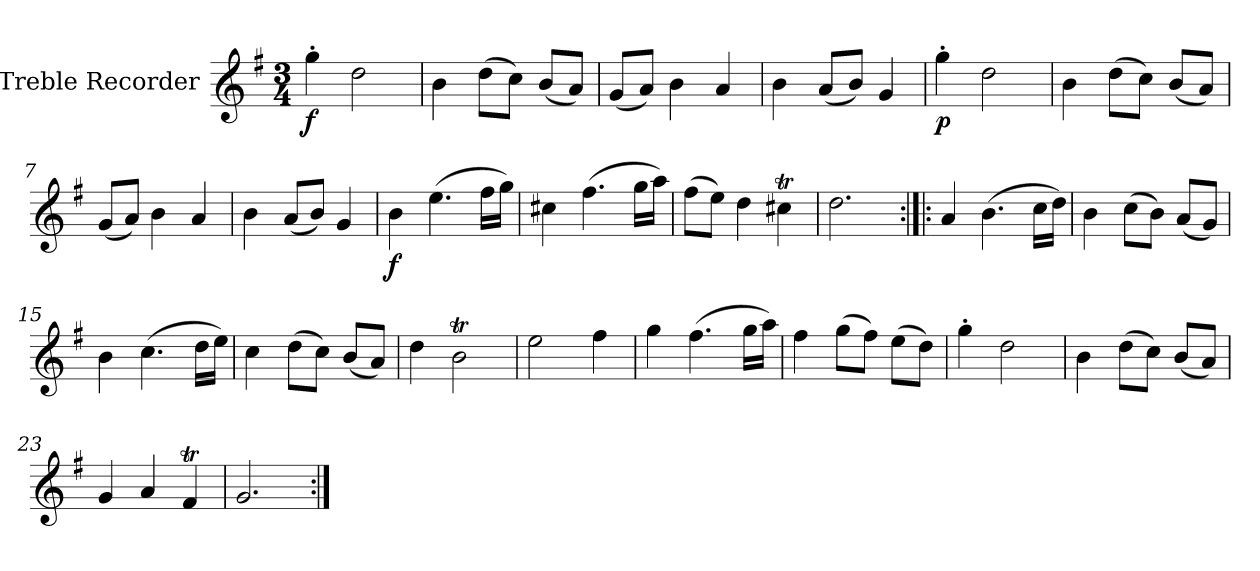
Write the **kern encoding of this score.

**kern	**dynam
*part1	*part1
*staff1	*staff1
*I"Treble Recorder	*
*clefG2	*
*k[f#]	*
*M3/4	*
=1	=1
!	!LO:DY:b
4gg'\	f
2dd\	.
=2	=2
4b\	.
(8dd\L	.
8cc\J)	.
(8b/L	.
8a/J)	.
=3	=3
(8g/L	.
8a/J)	.
4b\	.
4a/	.
=4	=4
4b\	.
(8a/L	.
8b/J)	.
4g/	.
=5	=5
!	!LO:DY:b
4gg'\	p
2dd\	.
=6	=6
4b\	.
(8dd\L	.
8cc\J)	.
(8b/L	.
8a/J)	.
=7	=7
(8g/L	.
8a/J)	.
4b\	.
4a/	.
=8	=8
4b\	.
(8a/L	.
8b/J)	.
4g/	.
!!LO:LB:g=z
=9	=9
!	!LO:DY:b
4b\	f
(4.ee\	.
16ff#\LL	.
16gg\JJ)	.
=10	=10
4cc#X\	.
(4.ff#\	.
16gg\LL	.
16aa\JJ)	.
=11	=11
(8ff#\L	.
8ee\J)	.
4dd\	.
4cc#Xt\	.
=12	=12
2.dd\	.
=13:|!|:	=13:|!|:
4a/	.
(4.b\	.
16cc\LL	.
16dd\JJ)	.
=14	=14
4b\	.
(8cc\L	.
8b\J)	.
(8a/L	.
8g/J)	.
=15	=15
4b\	.
(4.cc\	.
16dd\LL	.
16ee\JJ)	.
!!LO:LB:g=z
=16	=16
4cc\	.
(8dd\L	.
8cc\J)	.
(8b/L	.
8a/J)	.
=17	=17
4dd\	.
2bt\	.
=18	=18
2ee\	.
4ff#\	.
=19	=19
4gg\	.
(4.ff#\	.
16gg\LL	.
16aa\JJ)	.
=20	=20
4ff#\	.
(8gg\L	.
8ff#\J)	.
(8ee\L	.
8dd\J)	.
=21	=21
4gg'\	.
2dd\	.
=22	=22
4b\	.
(8dd\L	.
8cc\J)	.
(8b/L	.
8a/J)	.
=23	=23
4g/	.
4a/	.
4f#t/	.
=24	=24
2.g/	.
=:|!	=:|!
*-	*-
